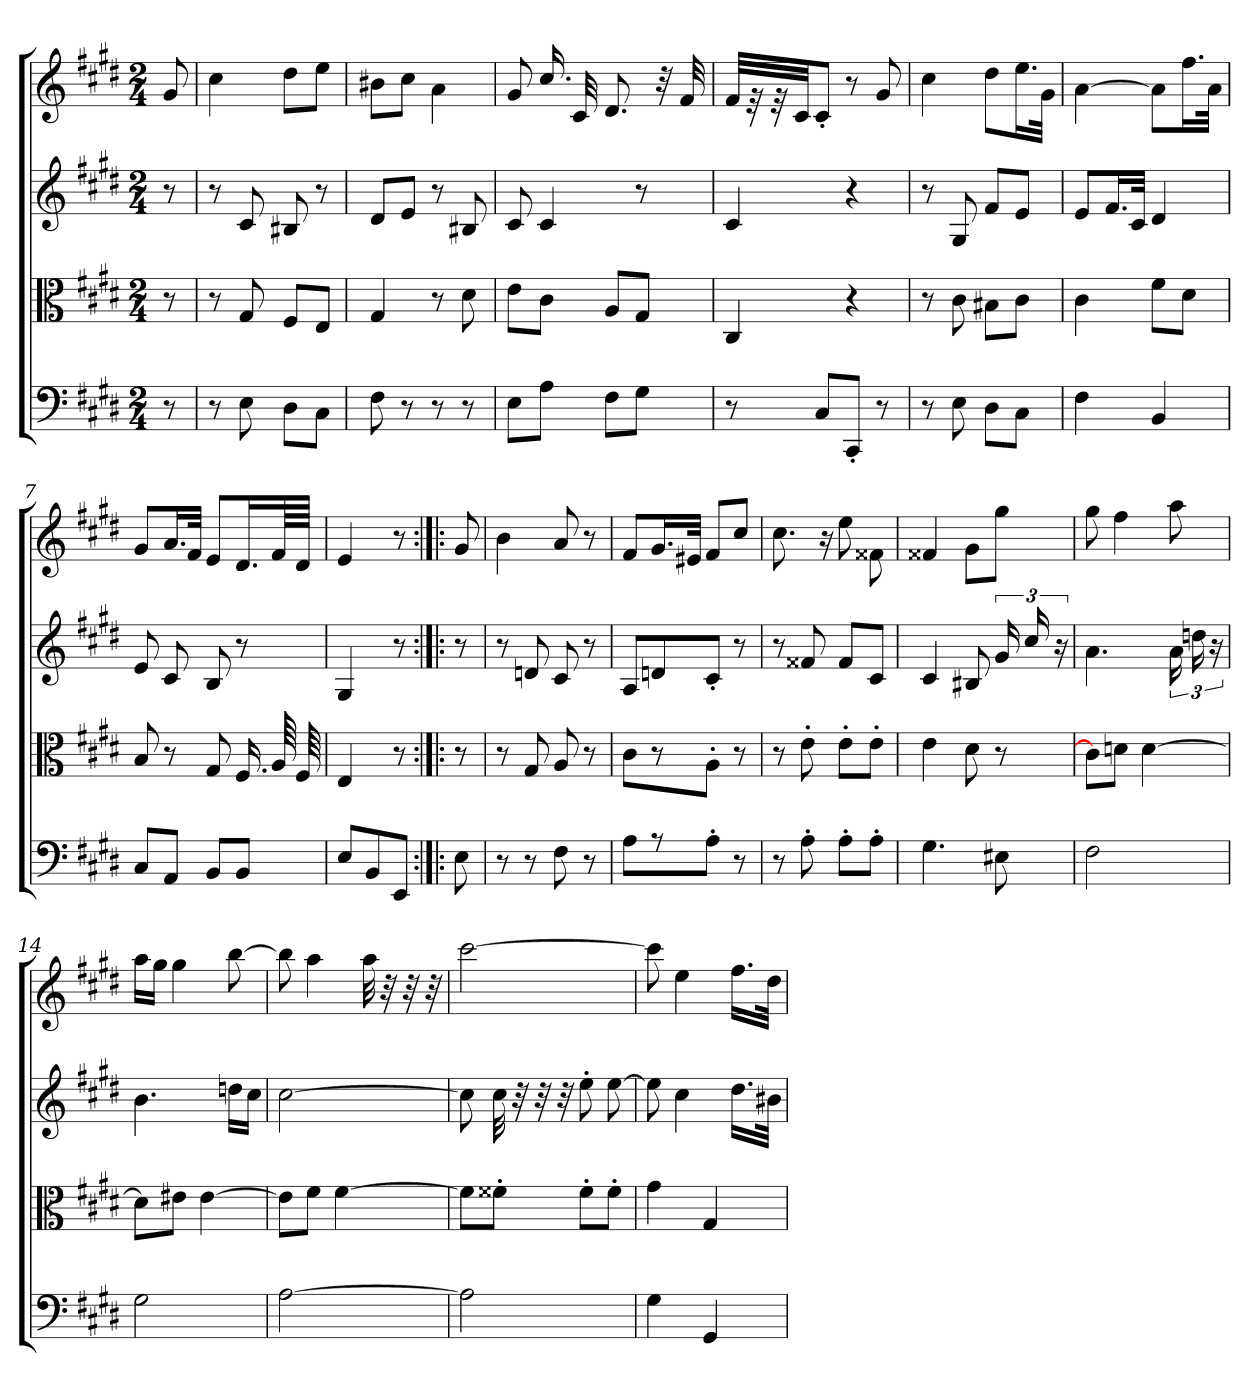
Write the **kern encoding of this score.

**kern	**kern	**kern	**kern
*part4	*part3	*part2	*part1
*staff4	*staff3	*staff2	*staff1
*clefF4	*clefC3	*clefG2	*clefG2
*k[f#c#g#d#]	*k[f#c#g#d#]	*k[f#c#g#d#]	*k[f#c#g#d#]
*c#:	*c#:	*c#:	*c#:
*M2/4	*M2/4	*M2/4	*M2/4
=	=	=	=
8r	8r	8r	8g#/
=1	=1	=1	=1
8r	8r	8r	4cc#\
8E\	8G#/	8c#/	.
8D#\L	8F#/L	8B#X/	8dd#\L
8C#\J	8E/J	8r	8ee\J
=2	=2	=2	=2
8F#\	4G#/	8d#/L	8b#X\L
8r	.	8e/J	8cc#\J
8r	8r	8r	4a\
8r	8d#\	8B#X/	.
=3	=3	=3	=3
8E\L	8e\L	8c#/	8g#/
8A\J	8c#\J	4c#/	16.cc#/
.	.	.	32c#/
8F#\L	8A/L	.	8.d#/
8G#\J	8G#/J	8r	.
.	.	.	32r
.	.	.	32f#/
=4	=4	=4	=4
8r	4C#/	4c#/	32f#/LLL
.	.	.	32r
.	.	.	32r
.	.	.	32c#/JJ
8C#/L	.	.	8c#'/J
8CC#'/J	4r	4r	8r
8r	.	.	8g#/
=5	=5	=5	=5
8r	8r	8r	4cc#\
8E\	8c#\	8G#/	.
8D#\L	8B#X\L	8f#/L	8dd#\L
8C#\J	8c#\J	8e/J	16.ee\L
.	.	.	32g#\JJk
=6	=6	=6	=6
4F#\	4c#\	8e/L	[4a\
.	.	16.f#/L	.
.	.	32c#/JJk	.
4BB/	8f#\L	4d#/	8a\L]
.	8d#\J	.	16.ff#\L
.	.	.	32a\JJk
=7	=7	=7	=7
8C#/L	8B/	8e/	8g#/L
8AA/J	8r	8c#/	16.a/L
.	.	.	32f#/JJk
8BB/L	8G#/	8B/	8e/L
8BB/J	16.F#/	8r	16.d#/L
.	64A/	.	64f#/LL
.	64F#/	.	64d#/JJJJ
=8	=8	=8	=8
8E/L	4E/	4G#/	4e/
8BB/	.	.	.
8EE/J	8r	8r	8r
=:|!|:	=:|!|:	=:|!|:	=:|!|:
8E\	8r	8r	8g#/
=9	=9	=9	=9
8r	8r	8r	4b\
8r	8G#/	8dn/	.
8F#\	8A/	8c#/	8a/
8r	8r	8r	8r
=10	=10	=10	=10
8A\L	8c#\L	8A/L	8f#/L
8r	8r	8dn/	16.g#/L
.	.	.	32e#X/JJk
8A'\J	8A'\J	8c#'/J	8f#/L
8r	8r	8r	8cc#/J
=11	=11	=11	=11
8r	8r	8r	8.cc#\
8A'\	8e'\	8f##X/	.
.	.	.	16r
8A'\L	8e'\L	8f##/L	8ee\
8A'\J	8e'\J	8c#/J	8f##X\
=12	=12	=12	=12
4.G#\	4e\	4c#/	4f##X/
.	8d#\	8B#X/	8g#\L
8E#X\	8r	24g#/	8gg#\J
.	.	24cc#/	.
.	.	24r	.
=13	=13	=13	=13
2F#\	8c#\L]	4.a\	8gg#\
.	8dn\J	.	4ff#\
.	[4d\	.	.
.	.	24a\	8aa\
.	.	24ddn\	.
.	.	24r	.
=14	=14	=14	=14
2G#\	8d\L]	4.b\	16aa\LL
.	.	.	16gg#\JJ
.	8e#X\J	.	4gg#\
.	[4e#\	.	.
.	.	16ddn\LL	[8bb\
.	.	16cc#\JJ	.
=15	=15	=15	=15
[2A\	8e#\L]	[2cc#\	8bb\]
.	8f#\J	.	4aa\
.	[4f#\	.	.
.	.	.	32aa\
.	.	.	32r
.	.	.	32r
.	.	.	32r
=16	=16	=16	=16
2A\]	8f#\L]	8cc#\]	[2ccc#\
.	8f##X'\J	32cc#\	.
.	.	32r	.
.	.	32r	.
.	.	32r	.
.	8f##'\L	8ee'\	.
.	8f##'\J	[8ee\	.
=17	=17	=17	=17
4G#\	4g#\	8ee\]	8ccc#\]
.	.	4cc#\	4ee\
4GG#/	4G#/	.	.
.	.	16.dd#\LL	16.ff#\LL
.	.	32b#X\JJk	32dd#\JJk
=	=	=	=
*-	*-	*-	*-
